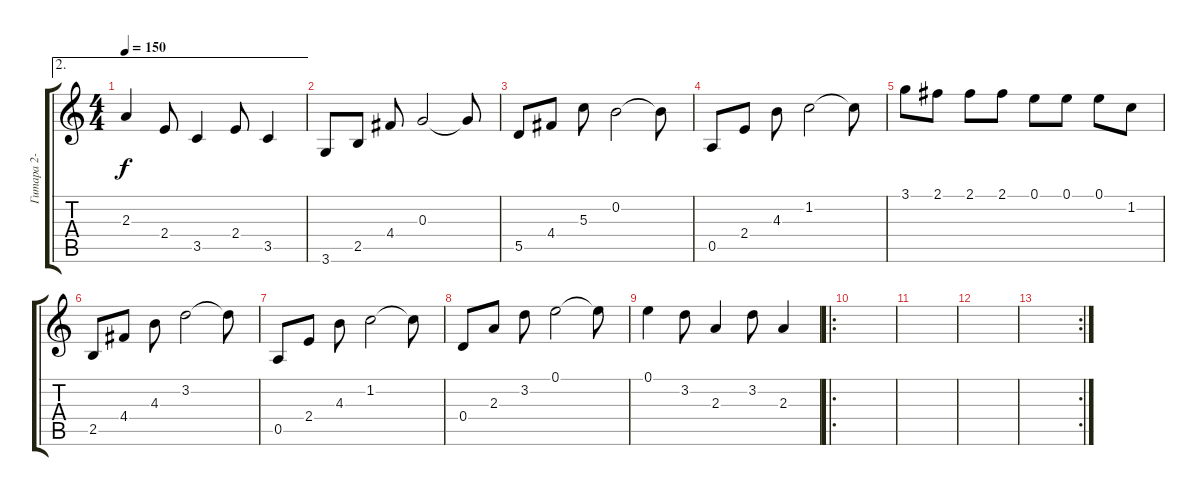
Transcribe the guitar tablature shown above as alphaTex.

\track ("Гитара 2- чистый звук" "Гитара 2- ") {instrument electricguitarclean bank 9}
\staff {score tabs}
\tuning (E4 B3 G3 D3 A2 E2) {hide}
\ae 2
\ts (4 4)
\tempo 150
\clef g2
\ks c
2.3.4{dy f} 2.4.8 3.5.4 2.4.8 3.5.4 |
3.6.8 2.5.8 4.4.8 0.3.2 0.3{t}.8 |
5.5.8 4.4.8 5.3.8 0.2.2 0.2{t}.8 |
0.5.8 2.4.8 4.3.8 1.2.2 1.2{t}.8 |
3.1.8 2.1.8 2.1.8 2.1.8 0.1.8 0.1.8 0.1.8 1.2.8 |
2.5.8 4.4.8 4.3.8 3.2.2 3.2{t}.8 |
0.5.8 2.4.8 4.3.8 1.2.2 1.2{t}.8 |
0.4.8 2.3.8 3.2.8 0.1.2 0.1{t}.8 |
0.1.4 3.2.8 2.3.4 3.2.8 2.3.4 |
\ro
|
|
|
\rc 2
